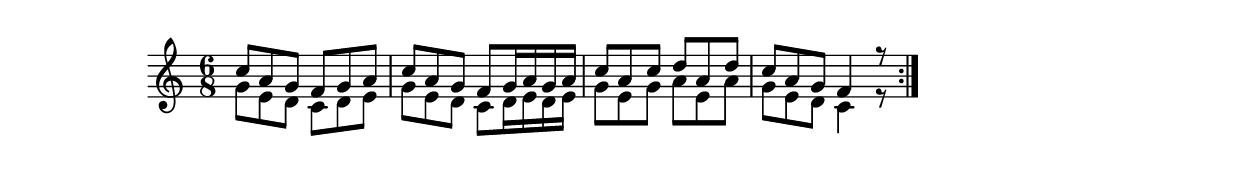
\score {
\new Staff {
  \clef G
  \time 6/8
  <<
  \transpose e f'
  \new Voice { \voiceOne
    %\key e \major
    \repeat "volta" 2 { b8 gis fis e fis gis | b8 gis fis e fis16 gis fis gis | b8 gis b cis' gis cis' | b8 gis fis e4 r8 }
  }
  \transpose e c'
  \new Voice { \voiceTwo
    %\key e \major
    \repeat "volta" 2 { b8 gis fis e fis gis | b8 gis fis e fis16 gis fis gis | b8 gis b cis' gis cis' | b8 gis fis e4 r8 }
  } >>
}
\header {
  title = "Morning mood theme"
  composer = "Edward Grieg"
}
}
